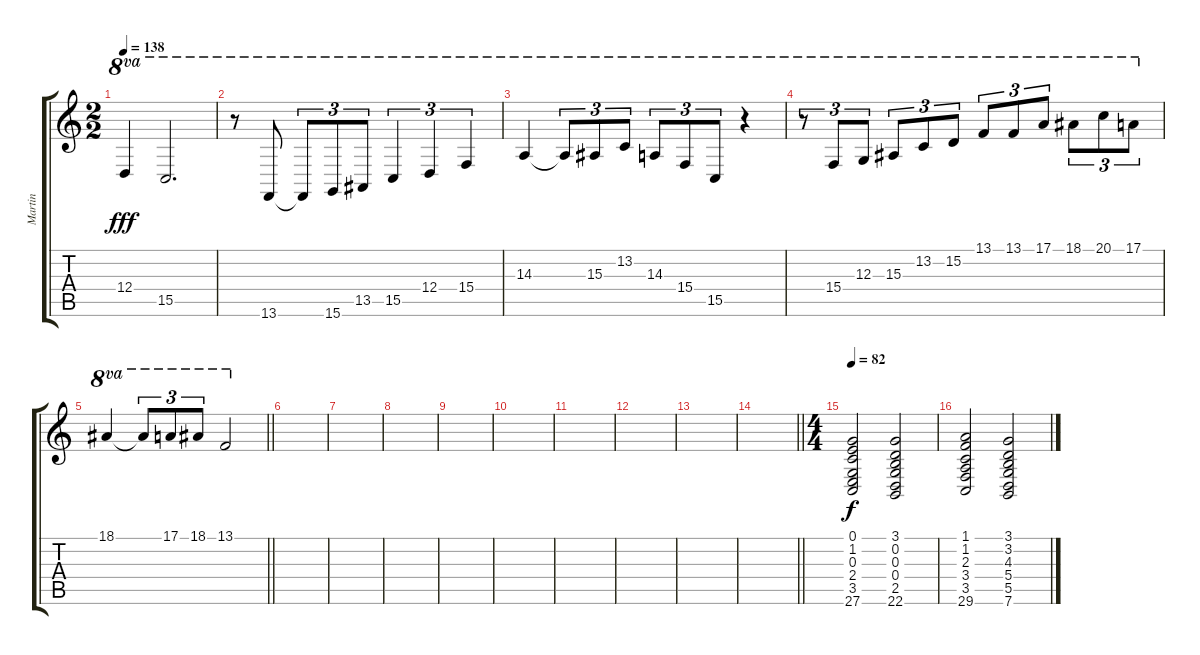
\track ("Martin" "Martin") {instrument lead3calliope}
\staff {score tabs}
\tuning (E4 B3 G3 D3 A2 E2) {hide}
\ts (2 2)
\tempo 138
\clef g2
\ks c
12.4.4{ot 8va dy fff} 15.5.2{d ot 8va} |
r.8{ot 8va} 13.6.8{ot 8va} 13.6{t}.8{tu (3 2) ot 8va} 15.6.8{tu (3 2) ot 8va} 13.5.8{tu (3 2) ot 8va} 15.5.4{tu (3 2) ot 8va} 12.4.4{tu (3 2) ot 8va} 15.4.4{tu (3 2) ot 8va} |
14.3.4{ot 8va} 14.3{t}.8{tu (3 2) ot 8va} 15.3.8{tu (3 2) ot 8va} 13.2.8{tu (3 2) ot 8va} 14.3.8{tu (3 2) ot 8va} 15.4.8{tu (3 2) ot 8va} 15.5.8{tu (3 2) ot 8va} r.4{ot 8va} |
r.8{tu (3 2) ot 8va} 15.4.8{tu (3 2) ot 8va} 12.3.8{tu (3 2) ot 8va} 15.3.8{tu (3 2) ot 8va} 13.2.8{tu (3 2) ot 8va} 15.2.8{tu (3 2) ot 8va} 13.1.8{tu (3 2) ot 8va} 13.1.8{tu (3 2) ot 8va} 17.1.8{tu (3 2) ot 8va} 18.1.8{tu (3 2) ot 8va} 20.1.8{tu (3 2) ot 8va} 17.1.8{tu (3 2) ot 8va} |
\barLineRight lightlight
18.1.4{ot 8va} 18.1{t}.8{tu (3 2) ot 8va} 17.1.8{tu (3 2) ot 8va} 18.1.8{tu (3 2) ot 8va} 13.1.2{ot 8va} |
|
|
|
|
|
|
|
|
\barLineRight lightlight
|
\ts (4 4)
\tempo 82
(0.1 1.2 0.3 2.4 3.5 27.6).2{dy f volume 13 instrument churchorgan} (3.1 0.2 0.3 0.4 2.5 22.6).2 |
(1.1 1.2 2.3 3.4 3.5 29.6).2 (3.1 3.2 4.3 5.4 5.5 7.6).2
